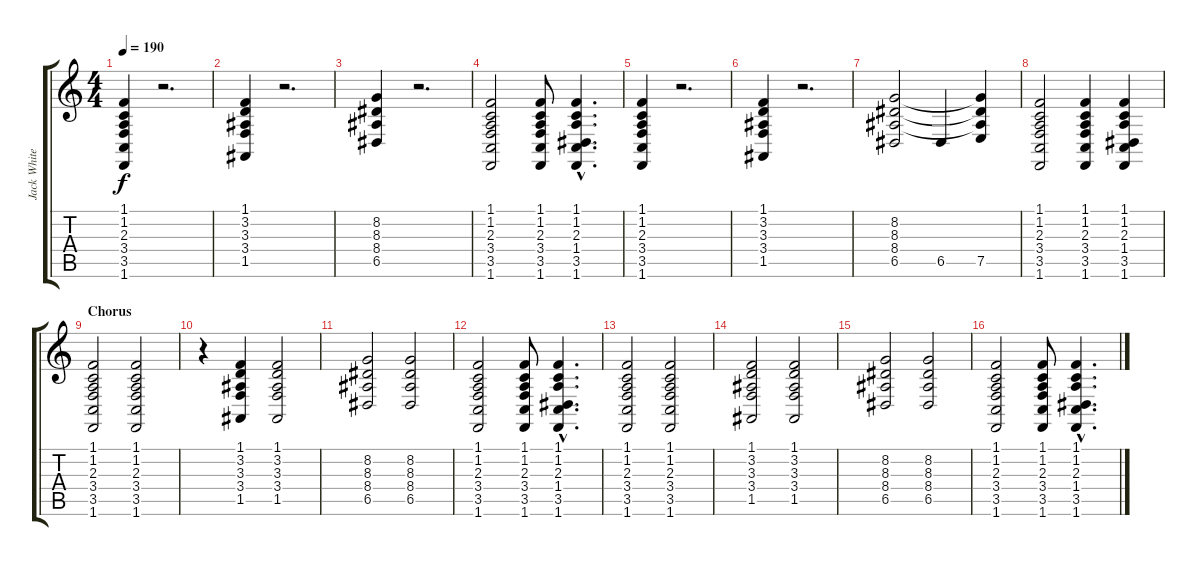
\track ("Jack White" "Jack White") {instrument acousticgrandpiano}
\staff {score tabs}
\tuning (E4 B3 G3 D3 A2 E2) {hide}
\ts (4 4)
\tempo 190
\clef g2
\ks c
(1.1 1.2 2.3 3.4 3.5 1.6).4{dy f} r.2{d} |
(1.1 3.2 3.3 3.4 1.5).4 r.2{d} |
(8.2 8.3 8.4 6.5).4 r.2{d} |
(1.1 1.2 2.3 3.4 3.5 1.6).2 (1.1 1.2 2.3 3.4 3.5 1.6).8 (1.1{hac} 1.2{hac} 2.3{hac} 1.4{hac} 3.5{hac} 1.6{hac}).4{d} |
(1.1 1.2 2.3 3.4 3.5 1.6).4 r.2{d} |
(1.1 3.2 3.3 3.4 1.5).4 r.2{d} |
(8.2 8.3 8.4 6.5).2 6.5.4 (8.2{t} 8.3{t} 8.4{t} 7.5).4 |
(1.1 1.2 2.3 3.4 3.5 1.6).2 (1.1 1.2 2.3 3.4 3.5 1.6).4 (1.1 1.2 2.3 1.4 3.5 1.6).4 |
\section ("" "Chorus")
(1.1 1.2 2.3 3.4 3.5 1.6).2 (1.1 1.2 2.3 3.4 3.5 1.6).2 |
r.4 (1.1 3.2 3.3 3.4 1.5).4 (1.1 3.2 3.3 3.4 1.5).2 |
(8.2 8.3 8.4 6.5).2 (8.2 8.3 8.4 6.5).2 |
(1.1 1.2 2.3 3.4 3.5 1.6).2 (1.1 1.2 2.3 3.4 3.5 1.6).8 (1.1{hac} 1.2{hac} 2.3{hac} 1.4{hac} 3.5{hac} 1.6{hac}).4{d} |
(1.1 1.2 2.3 3.4 3.5 1.6).2 (1.1 1.2 2.3 3.4 3.5 1.6).2 |
(1.1 3.2 3.3 3.4 1.5).2 (1.1 3.2 3.3 3.4 1.5).2 |
(8.2 8.3 8.4 6.5).2 (8.2 8.3 8.4 6.5).2 |
(1.1 1.2 2.3 3.4 3.5 1.6).2 (1.1 1.2 2.3 3.4 3.5 1.6).8 (1.1{hac} 1.2{hac} 2.3{hac} 1.4{hac} 3.5{hac} 1.6{hac}).4{d}
